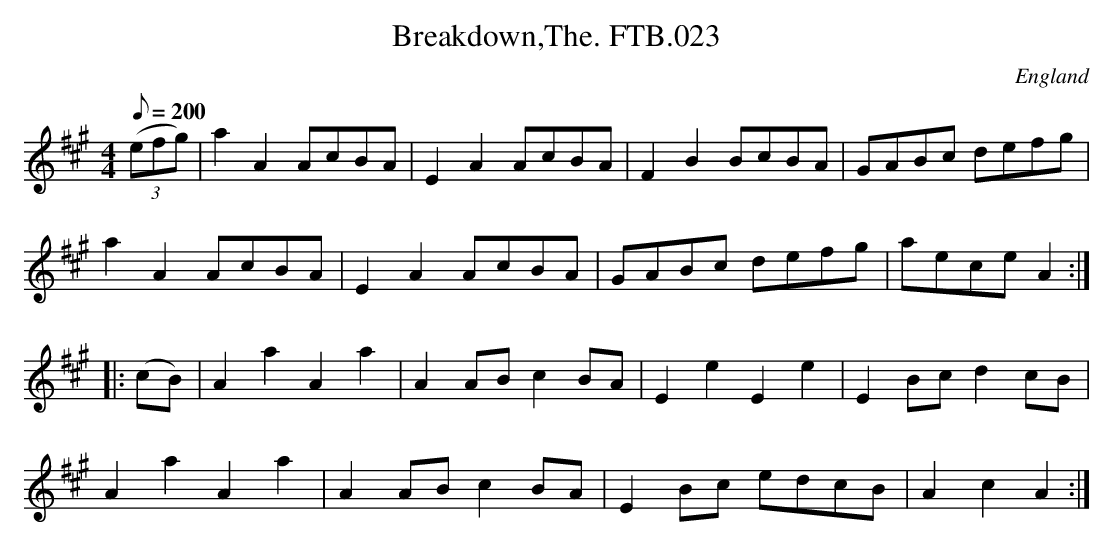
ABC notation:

X:1
T:Breakdown,The. FTB.023
M:4/4
Q:200
O:England
K:A major
((3efg)|a2A2AcBA|E2A2AcBA|F2B2BcBA|GABc defg|
a2A2AcBA|E2A2AcBA|GABc defg|aeceA2:|
|:(cB)|A2a2A2a2|A2ABc2BA|E2e2E2e2|E2Bcd2cB|
A2a2A2a2|A2ABc2BA|E2Bc edcB|A2c2A2:|
